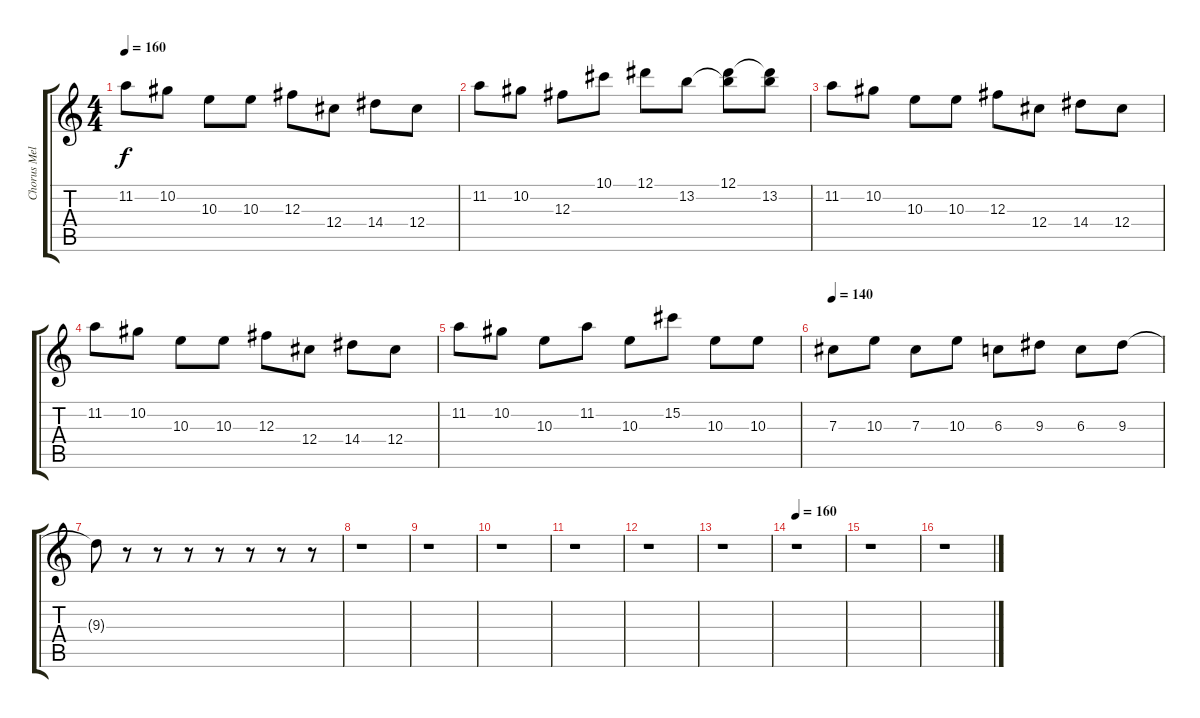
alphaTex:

\track ("Chorus Melody" "Chorus Mel") {instrument distortionguitar}
\staff {score tabs}
\tuning (Eb4 Bb3 Gb3 Db3 Ab2 Db2) {hide}
\ts (4 4)
\tempo 160
\clef g2
\ks c
11.2.8{dy f} 10.2.8 10.3.8 10.3.8 12.3.8 12.4.8 14.4.8 12.4.8 |
11.2.8 10.2.8 12.3.8 10.1.8 12.1.8 13.2.8 (12.1 13.2{t}).8 (12.1{t} 13.2).8 |
11.2.8 10.2.8 10.3.8 10.3.8 12.3.8 12.4.8 14.4.8 12.4.8 |
11.2.8 10.2.8 10.3.8 10.3.8 12.3.8 12.4.8 14.4.8 12.4.8 |
11.2.8 10.2.8 10.3.8 11.2.8 10.3.8 15.2.8 10.3.8 10.3.8 |
\tempo 140
7.3.8 10.3.8 7.3.8 10.3.8 6.3.8 9.3.8 6.3.8 9.3.8 |
9.3{t}.8 r.8 r.8 r.8 r.8 r.8 r.8 r.8 |
r.1 |
r.1 |
r.1 |
r.1 |
r.1 |
r.1 |
\tempo 160
r.1 |
r.1 |
r.1
